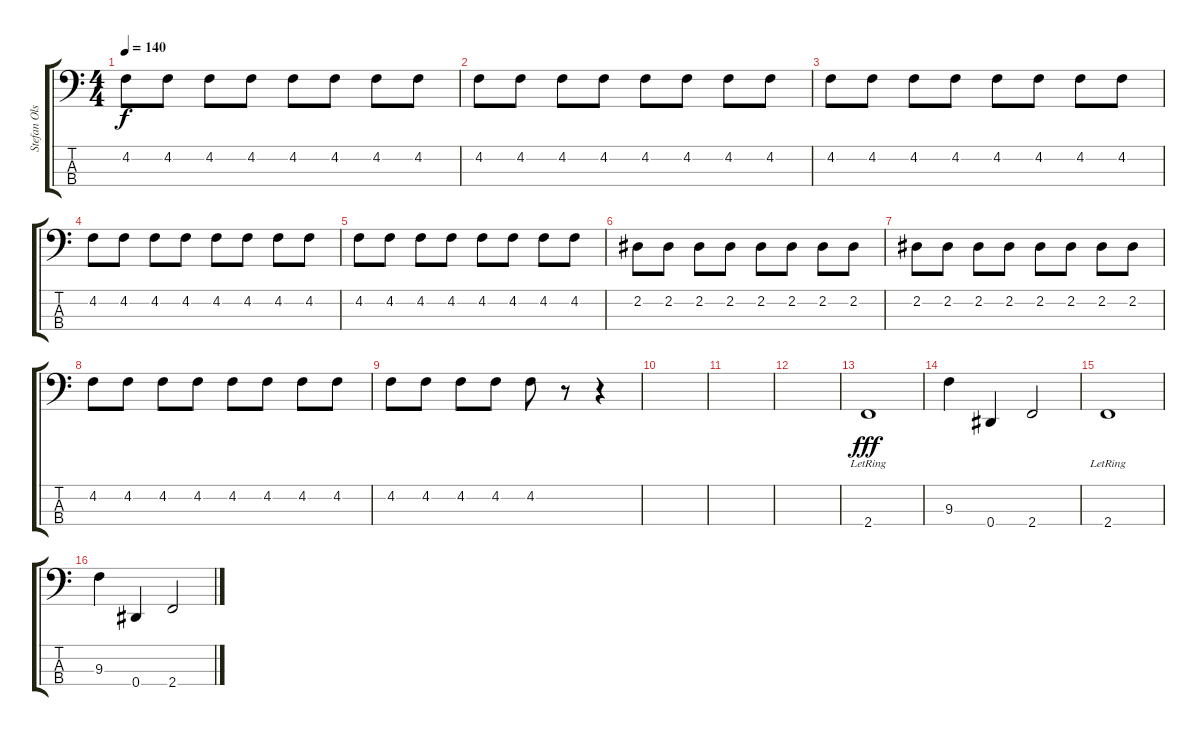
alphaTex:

\track ("Stefan Olsdal - Bass" "Stefan Ols") {instrument electricbassfinger}
\staff {score tabs}
\tuning (Gb2 Db2 Ab1 Eb1) {hide}
\ts (4 4)
\tempo 140
\clef f4
\ks c
4.2.8{dy f} 4.2.8 4.2.8 4.2.8 4.2.8 4.2.8 4.2.8 4.2.8 |
4.2.8 4.2.8 4.2.8 4.2.8 4.2.8 4.2.8 4.2.8 4.2.8 |
4.2.8 4.2.8 4.2.8 4.2.8 4.2.8 4.2.8 4.2.8 4.2.8 |
4.2.8 4.2.8 4.2.8 4.2.8 4.2.8 4.2.8 4.2.8 4.2.8 |
4.2.8 4.2.8 4.2.8 4.2.8 4.2.8 4.2.8 4.2.8 4.2.8 |
2.2.8 2.2.8 2.2.8 2.2.8 2.2.8 2.2.8 2.2.8 2.2.8 |
2.2.8 2.2.8 2.2.8 2.2.8 2.2.8 2.2.8 2.2.8 2.2.8 |
4.2.8 4.2.8 4.2.8 4.2.8 4.2.8 4.2.8 4.2.8 4.2.8 |
4.2.8 4.2.8 4.2.8 4.2.8 4.2.8 r.8 r.4 |
|
|
|
2.4{lr}.1{dy fff} |
9.3.4 0.4.4 2.4.2 |
2.4{lr}.1 |
9.3.4 0.4.4 2.4.2
